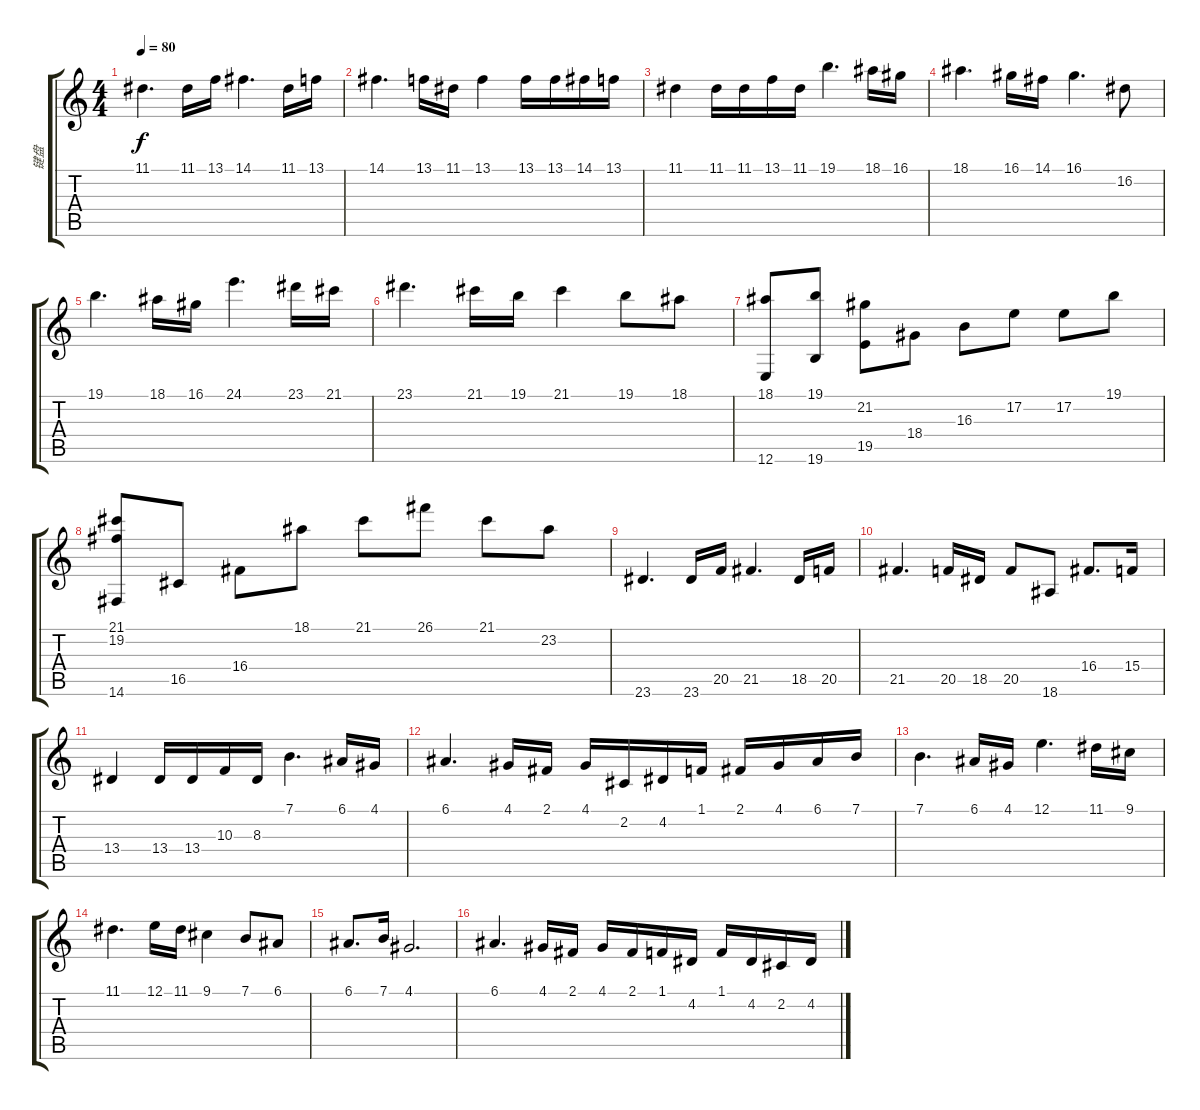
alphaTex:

\track ("键盘" "键盘") {instrument pad1newage}
\staff {score tabs}
\tuning (E4 B3 G3 D3 A2 E2) {hide}
\ts (4 4)
\tempo 80
\clef g2
\ks c
11.1.4{d dy f} 11.1.16 13.1.16 14.1.4{d} 11.1.16 13.1.16 |
14.1.4{d} 13.1.16 11.1.16 13.1.4 13.1.16 13.1.16 14.1.16 13.1.16 |
11.1.4 11.1.16 11.1.16 13.1.16 11.1.16 19.1.4{d} 18.1.16 16.1.16 |
18.1.4{d} 16.1.16 14.1.16 16.1.4{d} 16.2.8 |
19.1.4{d} 18.1.16 16.1.16 24.1.4{d} 23.1.16 21.1.16 |
23.1.4{d} 21.1.16 19.1.16 21.1.4 19.1.8 18.1.8 |
(18.1 12.6).8 (19.1 19.6).8 (21.2 19.5).8 18.4.8 16.3.8 17.2.8 17.2.8 19.1.8 |
(21.1 19.2 14.6).8 16.5.8 16.4.8 18.1.8 21.1.8 26.1.8 21.1.8 23.2.8 |
23.6.4{d} 23.6.16 20.5.16 21.5.4{d} 18.5.16 20.5.16 |
21.5.4{d} 20.5.16 18.5.16 20.5.8 18.6.8 16.4.8{d} 15.4.16 |
13.4.4 13.4.16 13.4.16 10.3.16 8.3.16 7.1.4{d} 6.1.16 4.1.16 |
6.1.4{d} 4.1.16 2.1.16 4.1.16 2.2.16 4.2.16 1.1.16 2.1.16 4.1.16 6.1.16 7.1.16 |
7.1.4{d} 6.1.16 4.1.16 12.1.4{d} 11.1.16 9.1.16 |
11.1.4{d} 12.1.16 11.1.16 9.1.4 7.1.8 6.1.8 |
6.1.8{d} 7.1.16 4.1.2{d} |
6.1.4{d} 4.1.16 2.1.16 4.1.16 2.1.16 1.1.16 4.2.16 1.1.16 4.2.16 2.2.16 4.2.16
